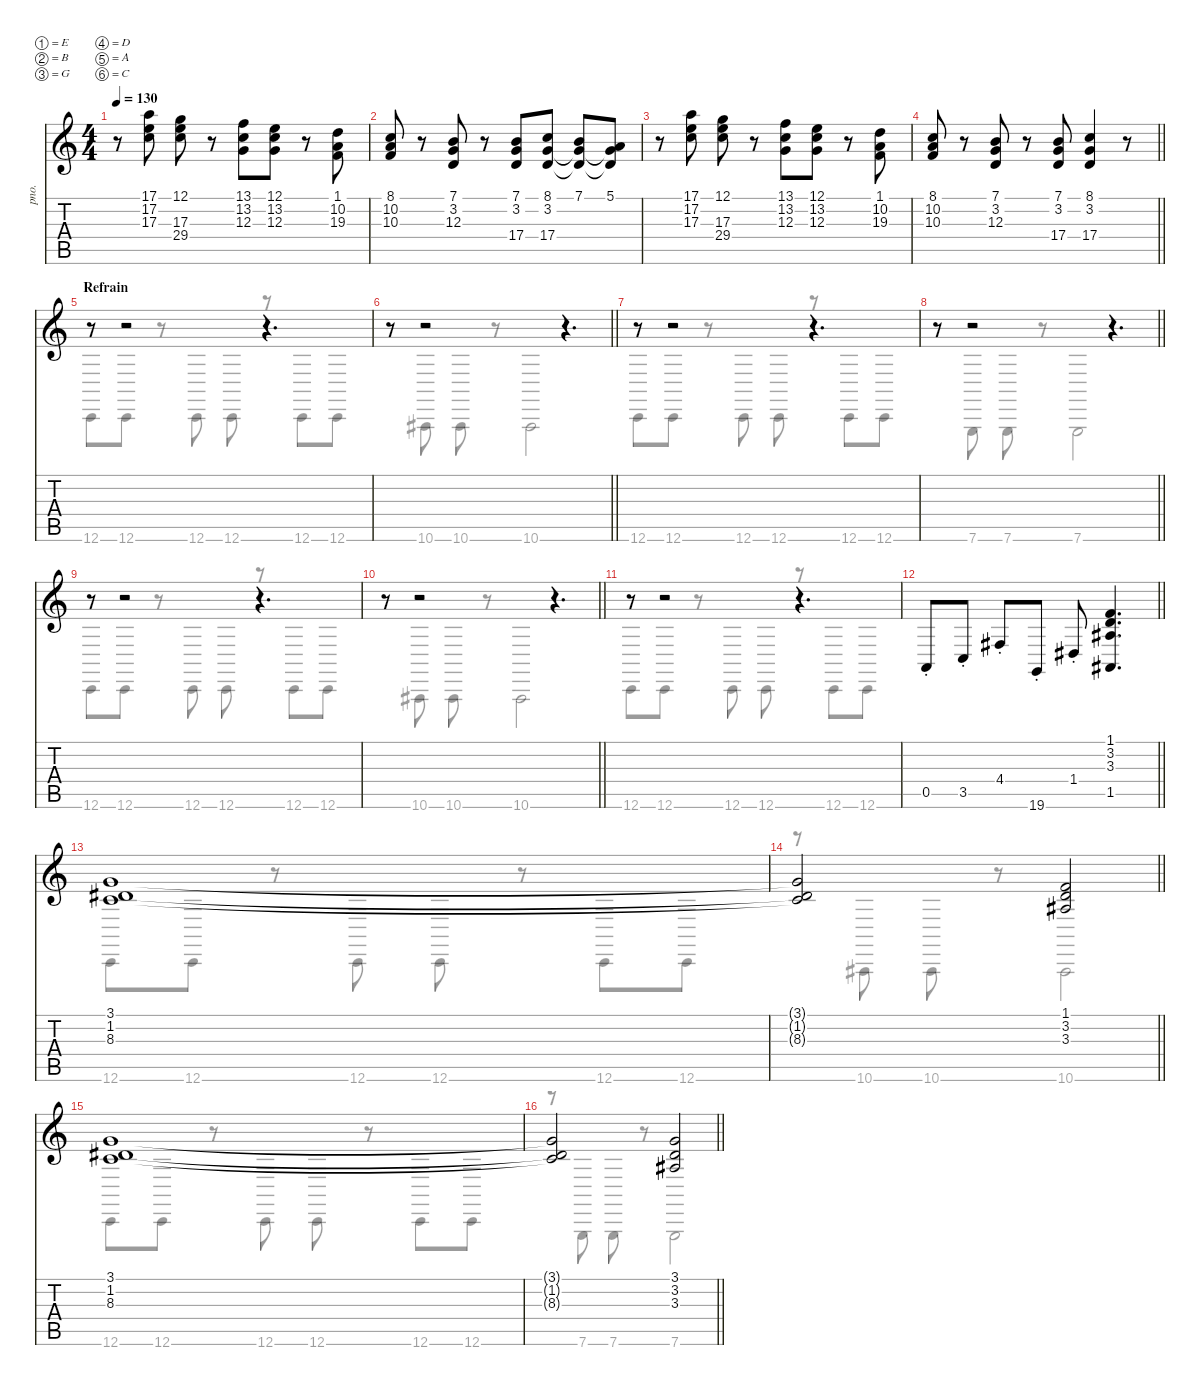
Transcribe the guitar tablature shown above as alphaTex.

\defaultSystemsLayout 4
\hideDynamics
\bracketExtendMode nobrackets
\track ("Reney" "pno.") {mute instrument brightacousticpiano}
\staff {score tabs}
\tuning (E4 B3 G3 D3 A2 C1)
\voice
\ts (4 4)
\tempo 130
\clef g2
\ks c
r.8{dy f beam Down} (17.1 17.2 17.3).8{beam Down} (12.1 17.3 29.4).8{beam Down} r.8{beam Down} (13.1 13.2 12.3).8{beam Down} (12.1 13.2 12.3).8{beam Down} r.8{beam Down} (1.1 10.2 19.3).8{beam Up} |
(8.1 10.2 10.3).8{beam Up} r.8{beam Down} (7.1 3.2 12.3).8{beam Up} r.8{beam Down} (7.1 3.2 17.4).8{beam Up} (8.1 3.2 17.4).8{beam Up} (7.1 3.2{t} 17.4{t}).8{beam Up} (5.1 3.2{t} 17.4{t}).8{beam Up} |
r.8{beam Down} (17.1 17.2 17.3).8{beam Down} (12.1 17.3 29.4).8{beam Down} r.8{beam Down} (13.1 13.2 12.3).8{beam Down} (12.1 13.2 12.3).8{beam Down} r.8{beam Down} (1.1 10.2 19.3).8{beam Up} |
\barLineRight lightlight
(8.1 10.2 10.3).8{beam Up} r.8{beam Down} (7.1 3.2 12.3).8{beam Up} r.8{beam Down} (7.1 3.2 17.4).8{beam Up} (8.1 3.2 17.4).4{beam Up} r.8{beam Down} |
\section ("" "Refrain")
r.8{instrument brightacousticpiano beam Up} r.2{beam Up} r.4{d beam Up} |
\barLineRight lightlight
r.8{beam Up} r.2{beam Up} r.4{d beam Up} |
r.8{beam Up} r.2{beam Up} r.4{d beam Up} |
\barLineRight lightlight
r.8{beam Up} r.2{beam Up} r.4{d beam Up} |
r.8{beam Up} r.2{beam Up} r.4{d beam Up} |
\barLineRight lightlight
r.8{beam Up} r.2{beam Up} r.4{d beam Up} |
r.8{beam Up} r.2{beam Up} r.4{d beam Up} |
\barLineRight lightlight
0.5{st}.8{beam Up} 3.5{st}.8{beam Up} 4.4{st acc #}.8{beam Up} 19.6{st}.8{beam Up} 1.4{st acc #}.8{beam Up} (1.1 3.2 3.3{acc #} 1.5{acc #}).4{d beam Up} |
(3.1 1.2 8.3{acc #}).1{beam Up} |
\barLineRight lightlight
(3.1{t} 1.2{t} 8.3{t acc #}).2{beam Up} (1.1 3.2 3.3{acc #}).2{beam Up} |
(3.1 1.2 8.3{acc #}).1{beam Up} |
\barLineRight lightlight
(3.1{t} 1.2{t} 8.3{t acc #}).2{beam Up} (3.1 3.2 3.3{acc #}).2{beam Up}
\voice
\clef g2
\ottava regular
\simile none
\ks c
|
|
|
\barLineRight lightlight
|
12.6.8{beam Down} 12.6.8{beam Down} r.8{beam Down} 12.6.8{beam Down} 12.6.8{beam Down} r.8{beam Down} 12.6.8{beam Down} 12.6.8{beam Down} |
\barLineRight lightlight
r.8{beam Down} 10.6{acc #}.8{beam Down} 10.6{acc #}.8{beam Down} r.8{beam Down} 10.6{acc #}.2{beam Down} |
12.6.8{beam Down} 12.6.8{beam Down} r.8{beam Down} 12.6.8{beam Down} 12.6.8{beam Down} r.8{beam Down} 12.6.8{beam Down} 12.6.8{beam Down} |
\barLineRight lightlight
r.8{beam Down} 7.6.8{beam Down} 7.6.8{beam Down} r.8{beam Down} 7.6.2{beam Down} |
12.6.8{beam Down} 12.6.8{beam Down} r.8{beam Down} 12.6.8{beam Down} 12.6.8{beam Down} r.8{beam Down} 12.6.8{beam Down} 12.6.8{beam Down} |
\barLineRight lightlight
r.8{beam Down} 10.6{acc #}.8{beam Down} 10.6{acc #}.8{beam Down} r.8{beam Down} 10.6{acc #}.2{beam Down} |
12.6.8{beam Down} 12.6.8{beam Down} r.8{beam Down} 12.6.8{beam Down} 12.6.8{beam Down} r.8{beam Down} 12.6.8{beam Down} 12.6.8{beam Down} |
\barLineRight lightlight
|
12.6.8{beam Down} 12.6.8{beam Down} r.8{beam Down} 12.6.8{beam Down} 12.6.8{beam Down} r.8{beam Down} 12.6.8{beam Down} 12.6.8{beam Down} |
\barLineRight lightlight
r.8{beam Down} 10.6{acc #}.8{beam Down} 10.6{acc #}.8{beam Down} r.8{beam Down} 10.6{acc #}.2{beam Down} |
12.6.8{beam Down} 12.6.8{beam Down} r.8{beam Down} 12.6.8{beam Down} 12.6.8{beam Down} r.8{beam Down} 12.6.8{beam Down} 12.6.8{beam Down} |
\barLineRight lightlight
r.8{beam Down} 7.6.8{beam Down} 7.6.8{beam Down} r.8{beam Down} 7.6.2{beam Down}
